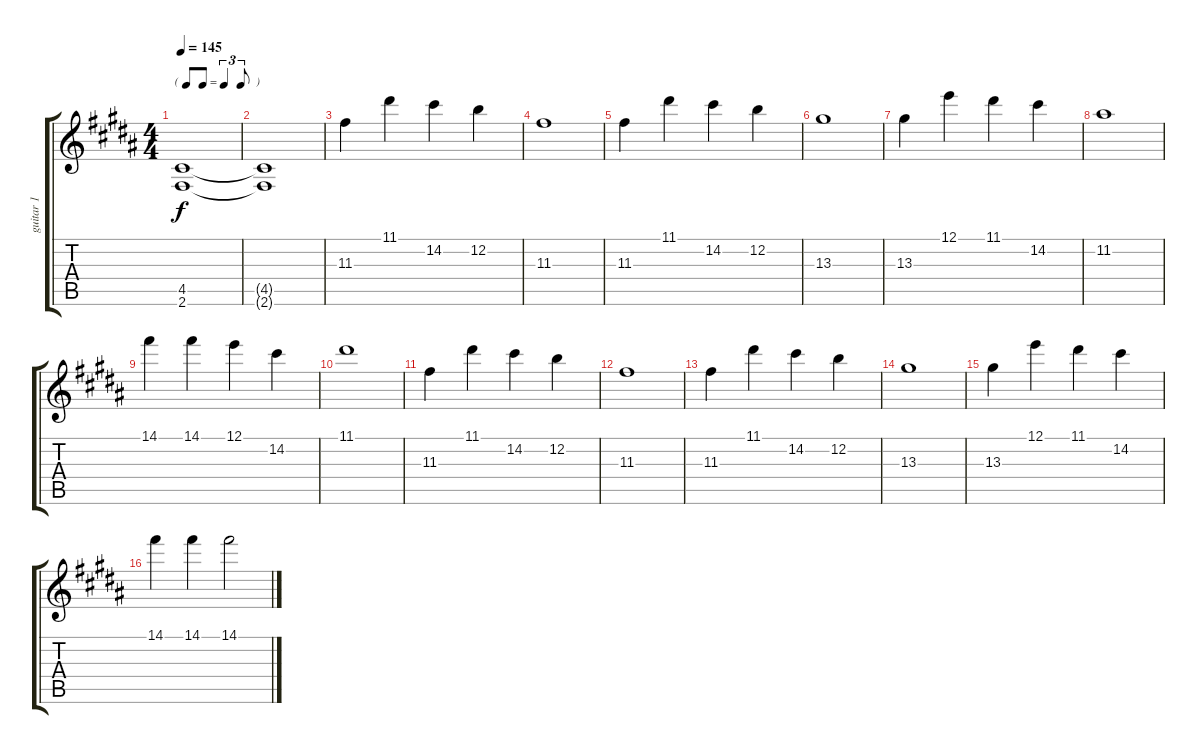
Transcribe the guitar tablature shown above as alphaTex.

\track ("guitar 1" "guitar 1") {instrument overdrivenguitar}
\staff {score tabs}
\tuning (E4 B3 G3 D3 A2 E2) {hide}
\ts (4 4)
\tf triplet8th
\tempo 145
\clef g2
\ks b
(4.5{t} 2.6{t}).1{dy f} |
(4.5{t} 2.6{t}).1 |
11.3.4{instrument electricguitarclean} 11.1.4 14.2.4 12.2.4 |
11.3.1 |
11.3.4 11.1.4 14.2.4 12.2.4 |
13.3.1 |
13.3.4 12.1.4 11.1.4 14.2.4 |
11.2.1 |
14.1.4 14.1.4 12.1.4 14.2.4 |
11.1.1 |
11.3.4 11.1.4 14.2.4 12.2.4 |
11.3.1 |
11.3.4 11.1.4 14.2.4 12.2.4 |
13.3.1 |
13.3.4 12.1.4 11.1.4 14.2.4 |
14.1.4 14.1.4 14.1.2
